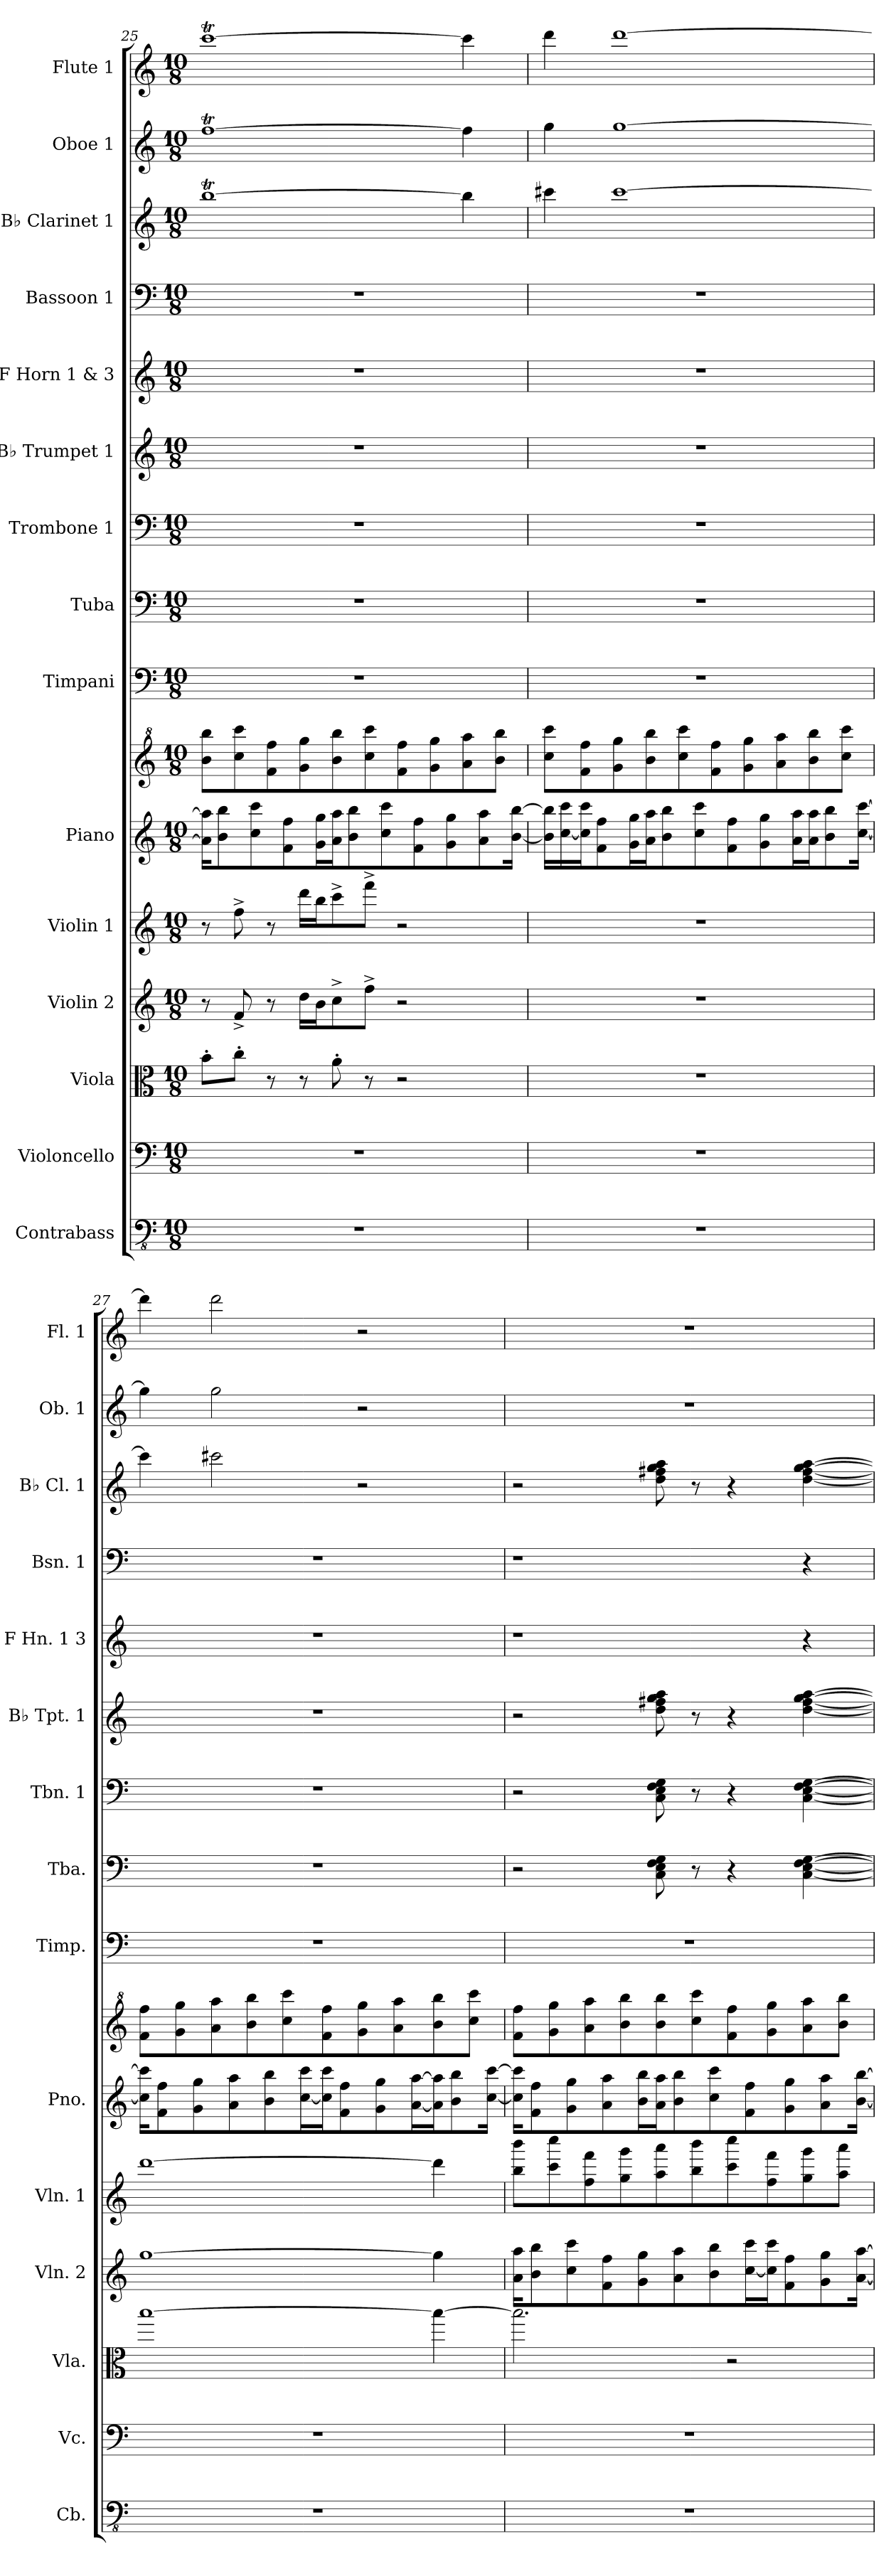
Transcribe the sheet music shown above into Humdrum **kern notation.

**kern	**kern	**kern	**kern	**kern	**kern	**kern	**kern	**kern	**kern	**kern	**kern	**kern	**kern	**kern	**kern
*part15	*part14	*part13	*part12	*part11	*part10	*part10	*part9	*part8	*part7	*part6	*part5	*part4	*part3	*part2	*part1
*staff16	*staff15	*staff14	*staff13	*staff12	*staff11	*staff10	*staff9	*staff8	*staff7	*staff6	*staff5	*staff4	*staff3	*staff2	*staff1
*I"Contrabass	*I"Violoncello	*I"Viola	*I"Violin 2	*I"Violin 1	*I"Piano	*	*I"Timpani	*I"Tuba	*I"Trombone 1	*I"B♭ Trumpet 1	*I"F Horn 1 &amp; 3	*I"Bassoon 1	*I"B♭ Clarinet 1	*I"Oboe 1	*I"Flute 1
*I'Cb.	*I'Vc.	*I'Vla.	*I'Vln. 2	*I'Vln. 1	*I'Pno.	*	*I'Timp.	*I'Tba.	*I'Tbn. 1	*I'B♭ Tpt. 1	*I'F Hn. 1 3	*I'Bsn. 1	*I'B♭ Cl. 1	*I'Ob. 1	*I'Fl. 1
*clefFv4	*clefF4	*clefC3	*clefG2	*clefG2	*clefG2	*clefG^2	*clefF4	*clefF4	*clefF4	*clefG2	*clefG2	*clefF4	*clefG2	*clefG2	*clefG2
*ITrd7c12	*	*	*	*	*	*	*	*	*	*ITrd1c2	*ITrd4c7	*	*ITrd1c2	*	*
*k[]	*k[]	*k[]	*k[]	*k[]	*k[]	*k[]	*k[]	*k[]	*k[]	*k[b-e-]	*k[b-]	*k[]	*k[b-e-]	*k[]	*k[]
*M10/8	*M10/8	*M10/8	*M10/8	*M10/8	*M10/8	*M10/8	*M10/8	*M10/8	*M10/8	*M10/8	*M10/8	*M10/8	*M10/8	*M10/8	*M10/8
=25	=25	=25	=25	=25	=25	=25	=25	=25	=25	=25	=25	=25	=25	=25	=25
4%5r	4%5r	8b'\L	8r	8r	16a\] 16aa\]KL	8bb\ 8bbb\L	4%5r	4%5r	4%5r	4%5r	4%5r	4%5r	[1aat	[1ffT	[1cccT
.	.	.	.	.	8b\ 8bb\	.	.	.	.	.	.	.	.	.	.
.	.	8cc'\J	8f^/	8ff^\	.	8ccc\ 8cccc\	.	.	.	.	.	.	.	.	.
.	.	.	.	.	8cc\ 8ccc\	.	.	.	.	.	.	.	.	.	.
.	.	8r	8r	8r	.	8ff\ 8fff\	.	.	.	.	.	.	.	.	.
.	.	.	.	.	8f\ 8ff\	.	.	.	.	.	.	.	.	.	.
.	.	8r	16dd\LL	16ddd\LL	.	8gg\ 8ggg\	.	.	.	.	.	.	.	.	.
.	.	.	16b\J	16bb\J	16g\ 16gg\L	.	.	.	.	.	.	.	.	.	.
.	.	8a'\	8cc^\	8ccc^\	16a\ 16aa\J	8bb\ 8bbb\	.	.	.	.	.	.	.	.	.
.	.	.	.	.	8b\ 8bb\	.	.	.	.	.	.	.	.	.	.
.	.	8r	8ff^\J	8fff^\J	.	8ccc\ 8cccc\	.	.	.	.	.	.	.	.	.
.	.	.	.	.	8cc\ 8ccc\	.	.	.	.	.	.	.	.	.	.
.	.	2r	2r	2r	.	8ff\ 8fff\	.	.	.	.	.	.	.	.	.
.	.	.	.	.	8f\ 8ff\	.	.	.	.	.	.	.	.	.	.
.	.	.	.	.	.	8gg\ 8ggg\	.	.	.	.	.	.	.	.	.
.	.	.	.	.	8g\ 8gg\	.	.	.	.	.	.	.	.	.	.
.	.	.	.	.	.	8aa\ 8aaa\	.	.	.	.	.	.	4aa\]	4ff\]	4ccc\]
.	.	.	.	.	8a\ 8aa\	.	.	.	.	.	.	.	.	.	.
.	.	.	.	.	.	8bb\ 8bbb\J	.	.	.	.	.	.	.	.	.
.	.	.	.	.	[16b\ [16bb\Jk	.	.	.	.	.	.	.	.	.	.
=26	=26	=26	=26	=26	=26	=26	=26	=26	=26	=26	=26	=26	=26	=26	=26
4%5r	4%5r	4%5r	4%5r	4%5r	16b\] 16bb\]LL	8ccc\ 8cccc\L	4%5r	4%5r	4%5r	4%5r	4%5r	4%5r	4bbn\	4gg\	4ddd\
.	.	.	.	.	[16cc\ 16ccc\	.	.	.	.	.	.	.	.	.	.
.	.	.	.	.	16cc\] 16ccc\J	8ff\ 8fff\	.	.	.	.	.	.	.	.	.
.	.	.	.	.	8f\ 8ff\	.	.	.	.	.	.	.	.	.	.
.	.	.	.	.	.	8gg\ 8ggg\	.	.	.	.	.	.	[1bb	[1gg	[1ddd
.	.	.	.	.	16g\ 16gg\L	.	.	.	.	.	.	.	.	.	.
.	.	.	.	.	16a\ 16aa\J	8bb\ 8bbb\	.	.	.	.	.	.	.	.	.
.	.	.	.	.	8b\ 8bb\	.	.	.	.	.	.	.	.	.	.
.	.	.	.	.	.	8ccc\ 8cccc\	.	.	.	.	.	.	.	.	.
.	.	.	.	.	8cc\ 8ccc\	.	.	.	.	.	.	.	.	.	.
.	.	.	.	.	.	8ff\ 8fff\	.	.	.	.	.	.	.	.	.
.	.	.	.	.	8f\ 8ff\	.	.	.	.	.	.	.	.	.	.
.	.	.	.	.	.	8gg\ 8ggg\	.	.	.	.	.	.	.	.	.
.	.	.	.	.	8g\ 8gg\	.	.	.	.	.	.	.	.	.	.
.	.	.	.	.	.	8aa\ 8aaa\	.	.	.	.	.	.	.	.	.
.	.	.	.	.	16a\ 16aa\L	.	.	.	.	.	.	.	.	.	.
.	.	.	.	.	16a\ 16aa\J	8bb\ 8bbb\	.	.	.	.	.	.	.	.	.
.	.	.	.	.	8b\ 8bb\	.	.	.	.	.	.	.	.	.	.
.	.	.	.	.	.	8ccc\ 8cccc\J	.	.	.	.	.	.	.	.	.
.	.	.	.	.	[16cc\ [16ccc\Jk	.	.	.	.	.	.	.	.	.	.
=27	=27	=27	=27	=27	=27	=27	=27	=27	=27	=27	=27	=27	=27	=27	=27
4%5r	4%5r	[1bb	[1gg	[1ddd	16cc\] 16ccc\]KL	8ff\ 8fff\L	4%5r	4%5r	4%5r	4%5r	4%5r	4%5r	4bb\]	4gg\]	4ddd\]
.	.	.	.	.	8f\ 8ff\	.	.	.	.	.	.	.	.	.	.
.	.	.	.	.	.	8gg\ 8ggg\	.	.	.	.	.	.	.	.	.
.	.	.	.	.	8g\ 8gg\	.	.	.	.	.	.	.	.	.	.
.	.	.	.	.	.	8aa\ 8aaa\	.	.	.	.	.	.	2bbn\	2gg\	2ddd\
.	.	.	.	.	8a\ 8aa\	.	.	.	.	.	.	.	.	.	.
.	.	.	.	.	.	8bb\ 8bbb\	.	.	.	.	.	.	.	.	.
.	.	.	.	.	8b\ 8bb\	.	.	.	.	.	.	.	.	.	.
.	.	.	.	.	.	8ccc\ 8cccc\	.	.	.	.	.	.	.	.	.
.	.	.	.	.	[16cc\ 16ccc\L	.	.	.	.	.	.	.	.	.	.
.	.	.	.	.	16cc\] 16ccc\J	8ff\ 8fff\	.	.	.	.	.	.	.	.	.
.	.	.	.	.	8f\ 8ff\	.	.	.	.	.	.	.	.	.	.
.	.	.	.	.	.	8gg\ 8ggg\	.	.	.	.	.	.	2r	2r	2r
.	.	.	.	.	8g\ 8gg\	.	.	.	.	.	.	.	.	.	.
.	.	.	.	.	.	8aa\ 8aaa\	.	.	.	.	.	.	.	.	.
.	.	.	.	.	[16a\ [16aa\L	.	.	.	.	.	.	.	.	.	.
.	.	4bb\_	4gg\]	4ddd\]	16a\] 16aa\]J	8bb\ 8bbb\	.	.	.	.	.	.	.	.	.
.	.	.	.	.	8b\ 8bb\	.	.	.	.	.	.	.	.	.	.
.	.	.	.	.	.	8ccc\ 8cccc\J	.	.	.	.	.	.	.	.	.
.	.	.	.	.	[16cc\ [16ccc\Jk	.	.	.	.	.	.	.	.	.	.
!!LO:PB:g=z
=28	=28	=28	=28	=28	=28	=28	=28	=28	=28	=28	=28	=28	=28	=28	=28
4%5r	4%5r	2.bb\]	16a\ 16aa\KL	8bb\ 8bbb\L	16cc\] 16ccc\]KL	8ff\ 8fff\L	4%5r	2r	2r	2r	1r	1r	2r	4%5r	4%5r
.	.	.	8b\ 8bb\	.	8f\ 8ff\	.	.	.	.	.	.	.	.	.	.
.	.	.	.	8ccc\ 8cccc\	.	8gg\ 8ggg\	.	.	.	.	.	.	.	.	.
.	.	.	8cc\ 8ccc\	.	8g\ 8gg\	.	.	.	.	.	.	.	.	.	.
.	.	.	.	8ff\ 8fff\	.	8aa\ 8aaa\	.	.	.	.	.	.	.	.	.
.	.	.	8f\ 8ff\	.	8a\ 8aa\	.	.	.	.	.	.	.	.	.	.
.	.	.	.	8gg\ 8ggg\	.	8bb\ 8bbb\	.	.	.	.	.	.	.	.	.
.	.	.	8g\ 8gg\	.	16b\ 16bb\L	.	.	.	.	.	.	.	.	.	.
.	.	.	.	8aa\ 8aaa\	16a\ 16aa\J	8bb\ 8bbb\	.	8C\ 8E\ 8F\ 8G\	8C\ 8E\ 8F\ 8G\	8cc\ 8een\ 8ff\ 8gg\	.	.	8cc\ 8een\ 8ff\ 8gg\	.	.
.	.	.	8a\ 8aa\	.	8b\ 8bb\	.	.	.	.	.	.	.	.	.	.
.	.	.	.	8bb\ 8bbb\	.	8ccc\ 8cccc\	.	8r	8r	8r	.	.	8r	.	.
.	.	.	8b\ 8bb\	.	8cc\ 8ccc\	.	.	.	.	.	.	.	.	.	.
.	.	2r	.	8ccc\ 8cccc\	.	8ff\ 8fff\	.	4r	4r	4r	.	.	4r	.	.
.	.	.	[16cc\ 16ccc\L	.	8f\ 8ff\	.	.	.	.	.	.	.	.	.	.
.	.	.	16cc\] 16ccc\J	8ff\ 8fff\	.	8gg\ 8ggg\	.	.	.	.	.	.	.	.	.
.	.	.	8f\ 8ff\	.	8g\ 8gg\	.	.	.	.	.	.	.	.	.	.
.	.	.	.	8gg\ 8ggg\	.	8aa\ 8aaa\	.	[4C\ [4E\ [4F\ [4G\	[4C\ [4E\ [4F\ [4G\	[4cc\ [4ee\ [4ff\ [4gg\	4r	4r	[4cc\ [4ee\ [4ff\ [4gg\	.	.
.	.	.	8g\ 8gg\	.	8a\ 8aa\	.	.	.	.	.	.	.	.	.	.
.	.	.	.	8aa\ 8aaa\J	.	8bb\ 8bbb\J	.	.	.	.	.	.	.	.	.
.	.	.	[16a\ [16aa\Jk	.	[16b\ [16bb\Jk	.	.	.	.	.	.	.	.	.	.
=	=	=	=	=	=	=	=	=	=	=	=	=	=	=	=
*-	*-	*-	*-	*-	*-	*-	*-	*-	*-	*-	*-	*-	*-	*-	*-
